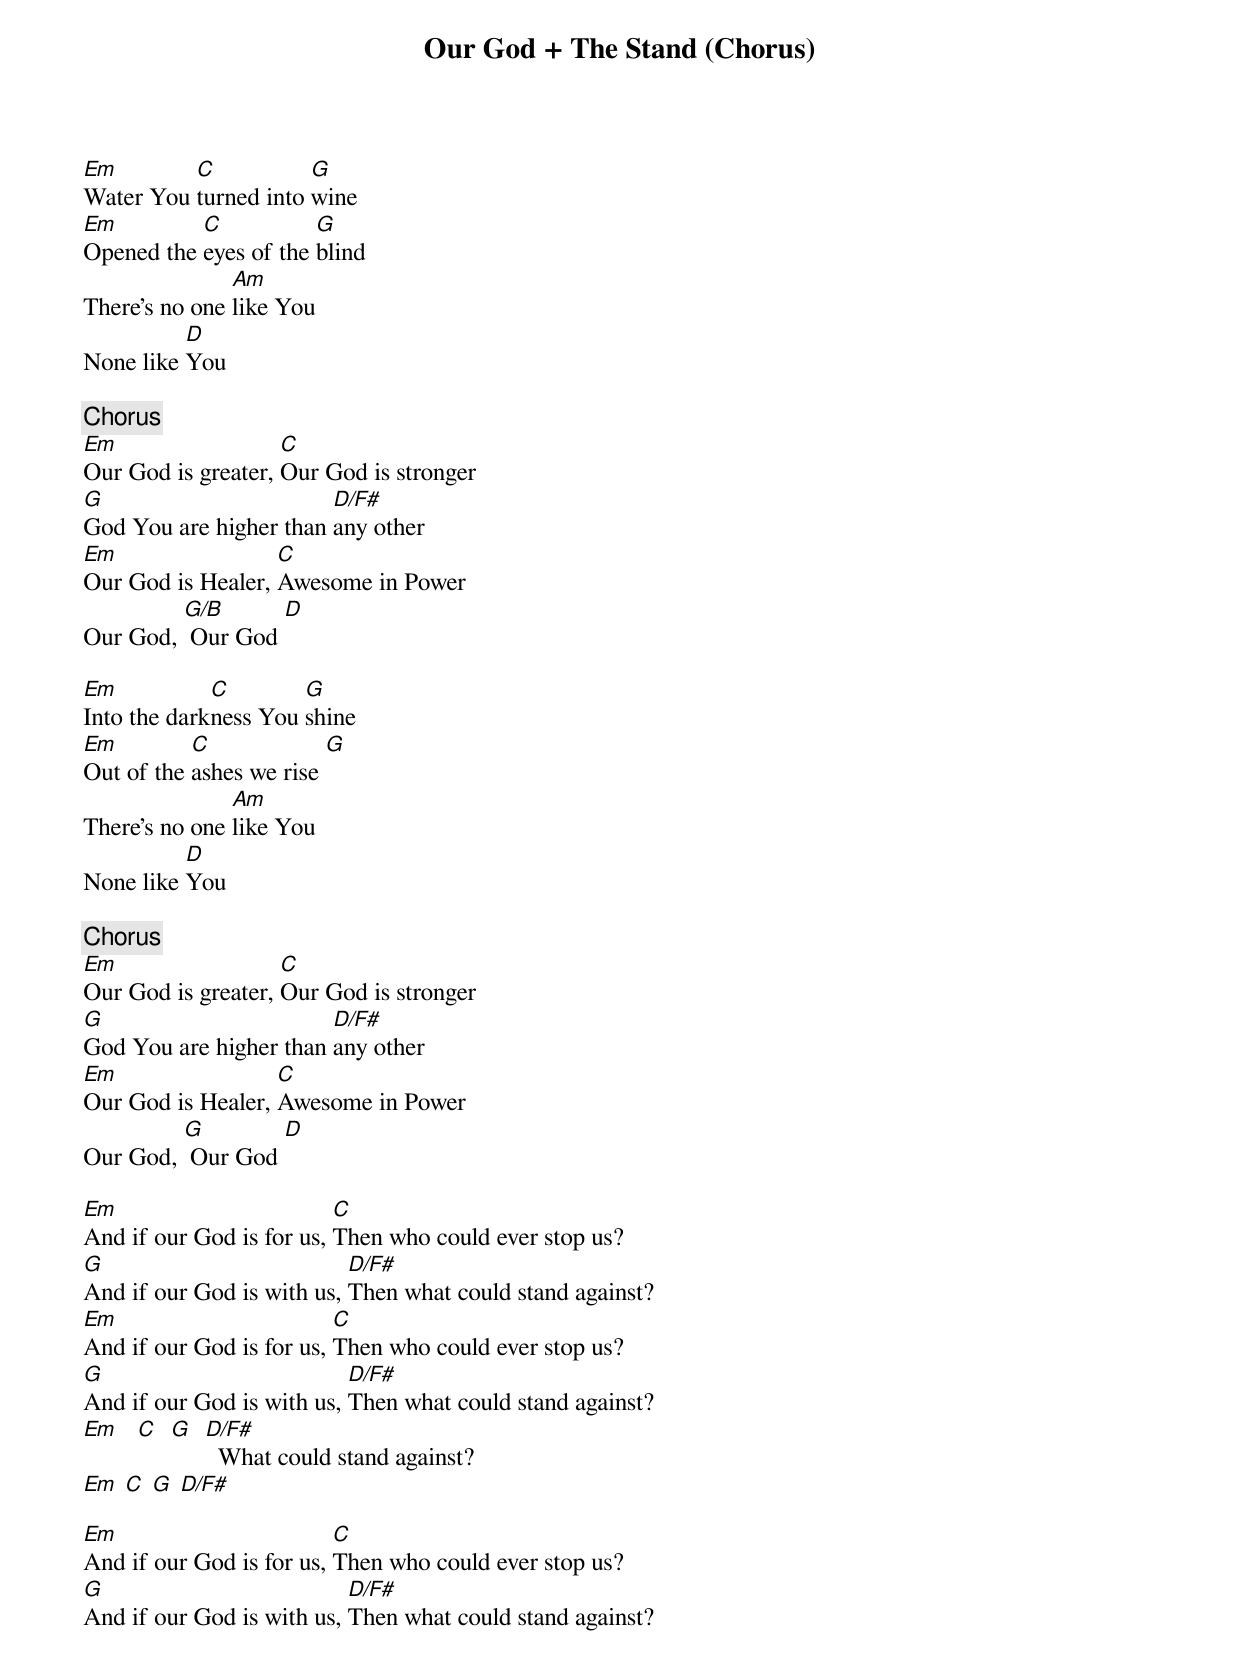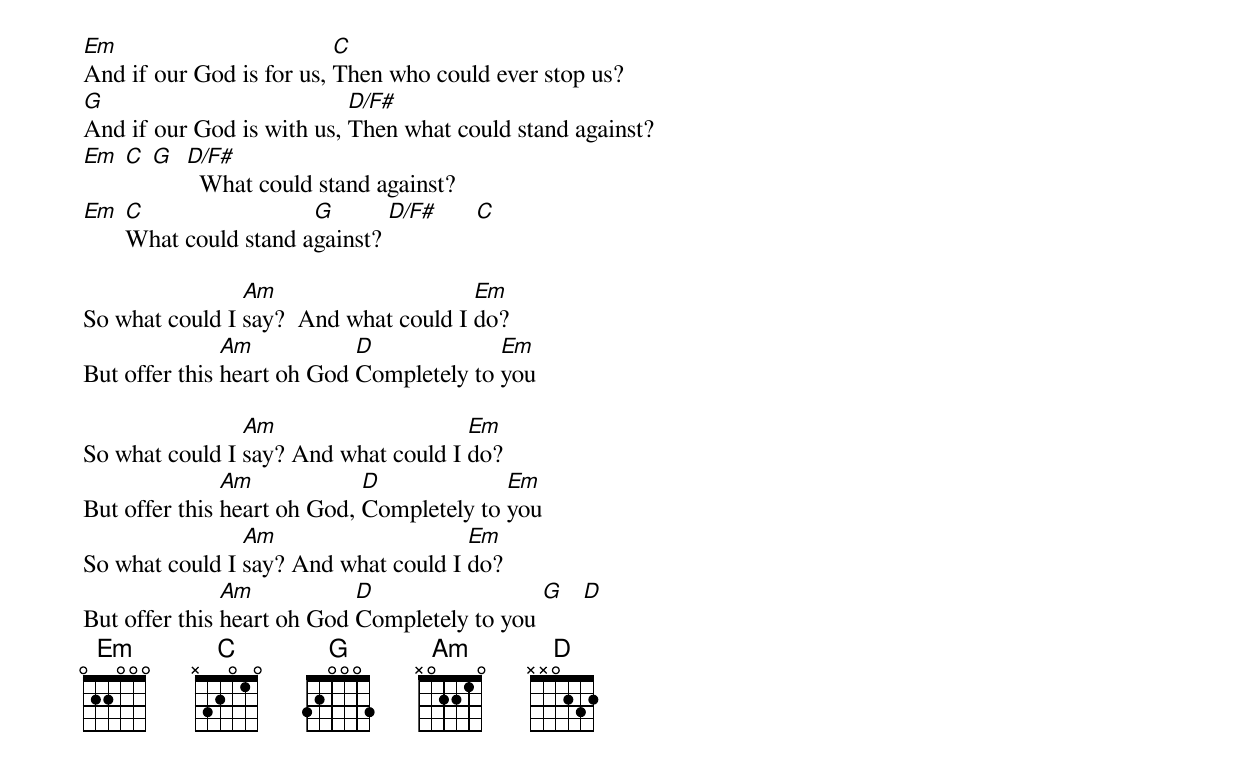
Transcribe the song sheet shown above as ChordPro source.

{Title: Our God + The Stand (Chorus)}
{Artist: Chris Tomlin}

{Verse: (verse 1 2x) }
[Em]Water You [C]turned into [G]wine
[Em]Opened the [C]eyes of the [G]blind
There's no one [Am]like You
None like [D]You

{Chorus}
[Em]Our God is greater, [C]Our God is stronger
[G]God You are higher than [D/F#]any other
[Em]Our God is Healer, [C]Awesome in Power
Our God, [G/B] Our God [D]

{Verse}
[Em]Into the dark[C]ness You [G]shine
[Em]Out of the [C]ashes we rise [G]
There's no one [Am]like You
None like [D]You

{Chorus 2: 2x}
[Em]Our God is greater, [C]Our God is stronger
[G]God You are higher than [D/F#]any other
[Em]Our God is Healer, [C]Awesome in Power
Our God, [G] Our God [D]

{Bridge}
[Em]And if our God is for us, [C]Then who could ever stop us?
[G]And if our God is with us, [D/F#]Then what could stand against?
[Em]And if our God is for us, [C]Then who could ever stop us?
[G]And if our God is with us, [D/F#]Then what could stand against?
[Em]   [C]  [G]  [D/F#]  What could stand against?
[Em] [C] [G] [D/F#]

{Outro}
[Em]And if our God is for us, [C]Then who could ever stop us?
[G]And if our God is with us, [D/F#]Then what could stand against?
[Em]And if our God is for us, [C]Then who could ever stop us?
[G]And if our God is with us, [D/F#]Then what could stand against?
[Em] [C] [G]  [D/F#]  What could stand against?
[Em] [C]What could stand a[G]gainst? [D/F#]      [C]

{The Stand Chorus 1}
So what could I [Am]say?  And what could I [Em]do?
But offer this [Am]heart oh God [D]Completely to [Em]you

{The Stand Chorus 2}
So what could I [Am]say? And what could I [Em]do?
But offer this [Am]heart oh God, [D]Completely to [Em]you
So what could I [Am]say? And what could I [Em]do?
But offer this [Am]heart oh God [D]Completely to you [G]   [D]
